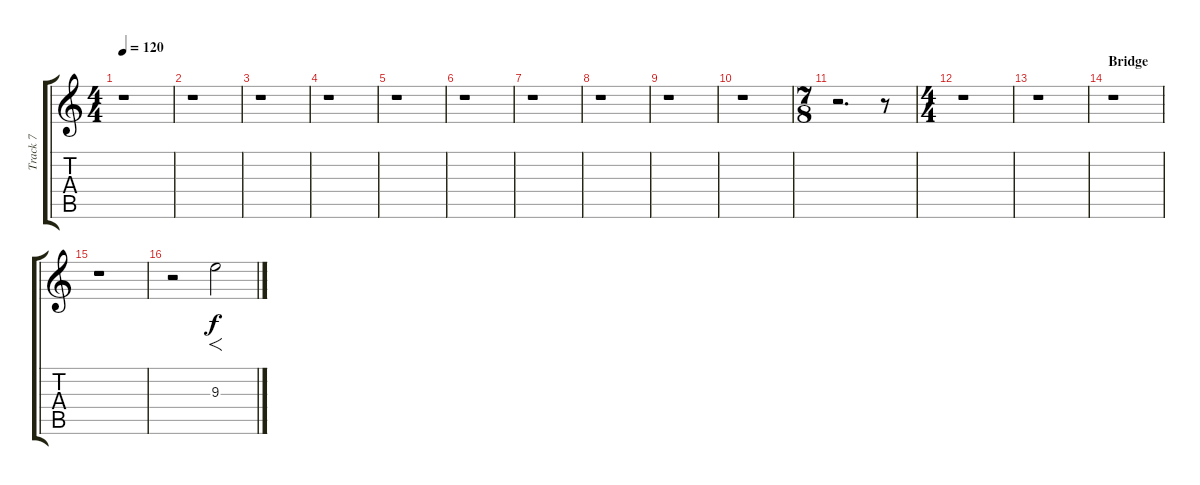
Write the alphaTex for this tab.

\track ("Track 7" "Track 7") {instrument electricguitarjazz}
\staff {score tabs}
\tuning (E4 B3 G3 D3 A2 E2) {hide}
\ts (4 4)
\tempo 120
\clef g2
\ks c
r.1{dy f} |
r.1 |
r.1 |
r.1 |
r.1 |
r.1 |
r.1 |
r.1 |
r.1 |
r.1 |
\ts (7 8)
r.2{d} r.8 |
\ts (4 4)
r.1 |
r.1 |
\section ("" "Bridge")
r.1 |
r.1 |
r.2 9.3.2{f}
